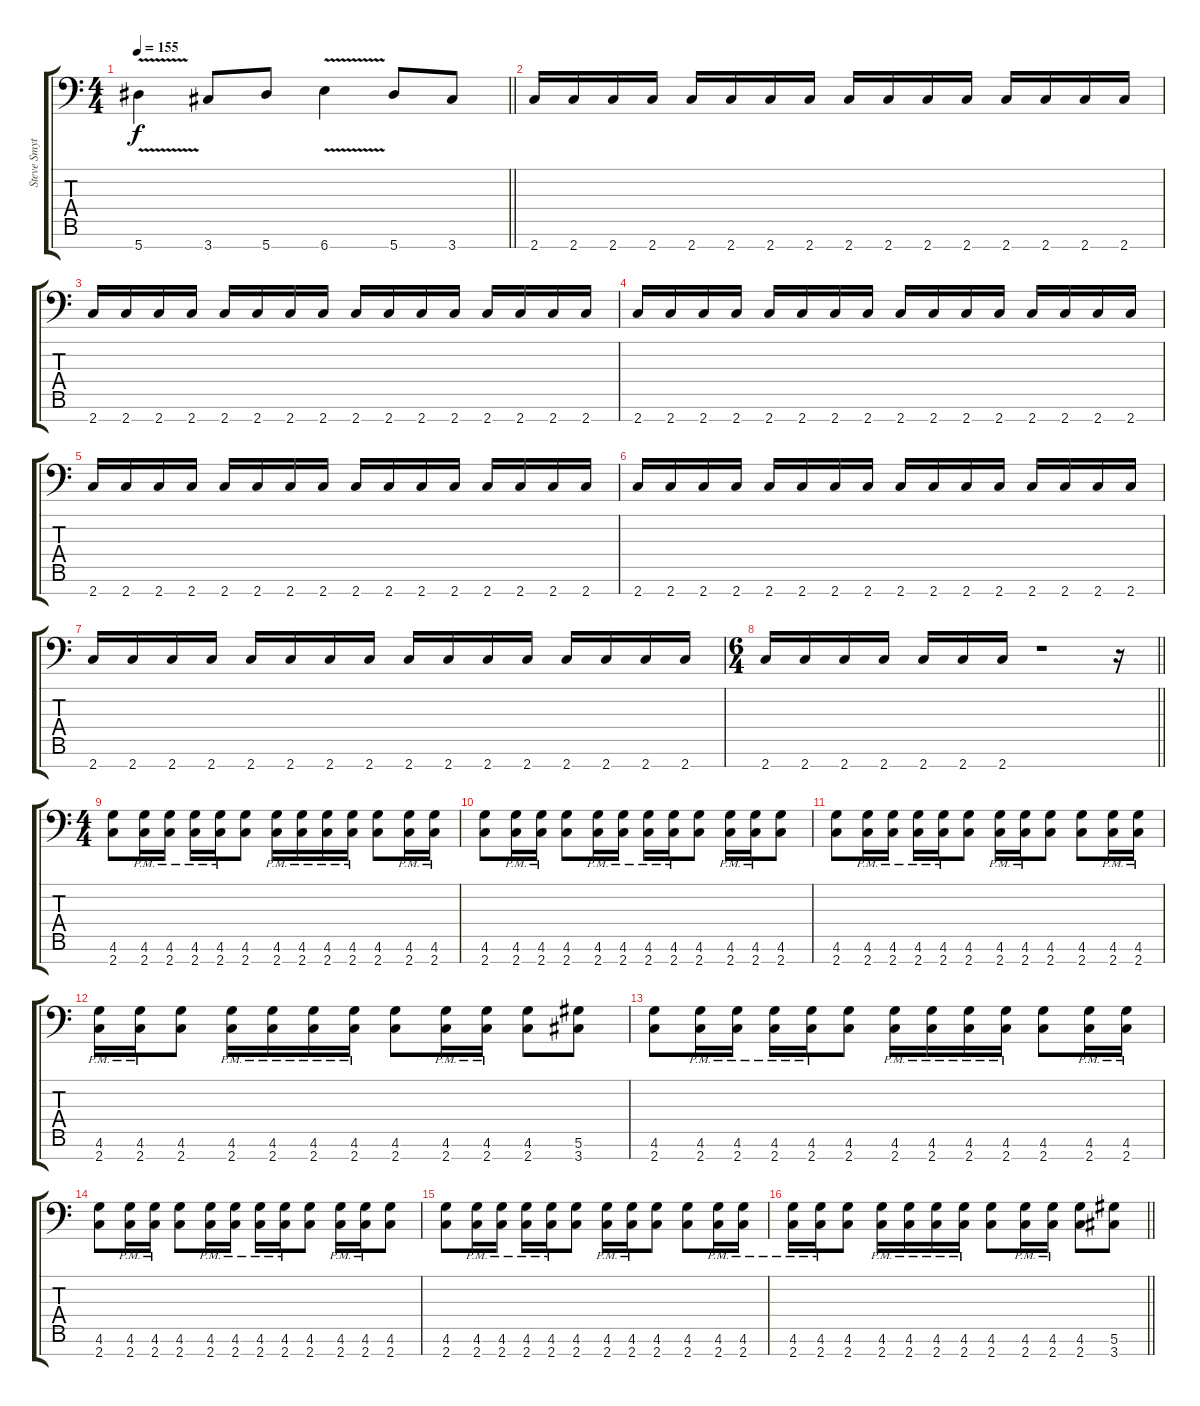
\track ("Steve Smyth" "Steve Smyt") {instrument distortionguitar}
\staff {score tabs}
\tuning (Eb4 Bb3 Gb3 Db3 Ab2 Eb2 Bb1) {hide}
\ts (4 4)
\tempo 155
\clef f4
\barLineRight lightlight
\ks c
5.7{v}.4{dy f} 3.7.8 5.7.8 6.7{v}.4 5.7.8 3.7.8 |
2.7.16 2.7.16 2.7.16 2.7.16 2.7.16 2.7.16 2.7.16 2.7.16 2.7.16 2.7.16 2.7.16 2.7.16 2.7.16 2.7.16 2.7.16 2.7.16 |
2.7.16 2.7.16 2.7.16 2.7.16 2.7.16 2.7.16 2.7.16 2.7.16 2.7.16 2.7.16 2.7.16 2.7.16 2.7.16 2.7.16 2.7.16 2.7.16 |
2.7.16 2.7.16 2.7.16 2.7.16 2.7.16 2.7.16 2.7.16 2.7.16 2.7.16 2.7.16 2.7.16 2.7.16 2.7.16 2.7.16 2.7.16 2.7.16 |
2.7.16 2.7.16 2.7.16 2.7.16 2.7.16 2.7.16 2.7.16 2.7.16 2.7.16 2.7.16 2.7.16 2.7.16 2.7.16 2.7.16 2.7.16 2.7.16 |
2.7.16 2.7.16 2.7.16 2.7.16 2.7.16 2.7.16 2.7.16 2.7.16 2.7.16 2.7.16 2.7.16 2.7.16 2.7.16 2.7.16 2.7.16 2.7.16 |
2.7.16 2.7.16 2.7.16 2.7.16 2.7.16 2.7.16 2.7.16 2.7.16 2.7.16 2.7.16 2.7.16 2.7.16 2.7.16 2.7.16 2.7.16 2.7.16 |
\ts (6 4)
\barLineRight lightlight
2.7.16 2.7.16 2.7.16 2.7.16 2.7.16 2.7.16 2.7.16 r.1 r.16 |
\ts (4 4)
(4.6 2.7).8 (4.6{pm} 2.7{pm}).16 (4.6{pm} 2.7{pm}).16 (4.6{pm} 2.7{pm}).16 (4.6{pm} 2.7{pm}).16 (4.6 2.7).8 (4.6{pm} 2.7{pm}).16 (4.6{pm} 2.7{pm}).16 (4.6{pm} 2.7{pm}).16 (4.6{pm} 2.7{pm}).16 (4.6 2.7).8 (4.6{pm} 2.7{pm}).16 (4.6{pm} 2.7{pm}).16 |
(4.6 2.7).8 (4.6{pm} 2.7{pm}).16 (4.6{pm} 2.7{pm}).16 (4.6 2.7).8 (4.6{pm} 2.7{pm}).16 (4.6{pm} 2.7{pm}).16 (4.6{pm} 2.7{pm}).16 (4.6{pm} 2.7{pm}).16 (4.6 2.7).8 (4.6{pm} 2.7{pm}).16 (4.6{pm} 2.7{pm}).16 (4.6 2.7).8 |
(4.6 2.7).8 (4.6{pm} 2.7{pm}).16 (4.6{pm} 2.7{pm}).16 (4.6{pm} 2.7{pm}).16 (4.6{pm} 2.7{pm}).16 (4.6 2.7).8 (4.6{pm} 2.7{pm}).16 (4.6{pm} 2.7{pm}).16 (4.6 2.7).8 (4.6 2.7).8 (4.6{pm} 2.7{pm}).16 (4.6{pm} 2.7{pm}).16 |
(4.6{pm} 2.7{pm}).16 (4.6{pm} 2.7{pm}).16 (4.6 2.7).8 (4.6{pm} 2.7{pm}).16 (4.6{pm} 2.7{pm}).16 (4.6{pm} 2.7{pm}).16 (4.6{pm} 2.7{pm}).16 (4.6 2.7).8 (4.6{pm} 2.7{pm}).16 (4.6{pm} 2.7{pm}).16 (4.6 2.7).8 (5.6 3.7).8 |
(4.6 2.7).8 (4.6{pm} 2.7{pm}).16 (4.6{pm} 2.7{pm}).16 (4.6{pm} 2.7{pm}).16 (4.6{pm} 2.7{pm}).16 (4.6 2.7).8 (4.6{pm} 2.7{pm}).16 (4.6{pm} 2.7{pm}).16 (4.6{pm} 2.7{pm}).16 (4.6{pm} 2.7{pm}).16 (4.6 2.7).8 (4.6{pm} 2.7{pm}).16 (4.6{pm} 2.7{pm}).16 |
(4.6 2.7).8 (4.6{pm} 2.7{pm}).16 (4.6{pm} 2.7{pm}).16 (4.6 2.7).8 (4.6{pm} 2.7{pm}).16 (4.6{pm} 2.7{pm}).16 (4.6{pm} 2.7{pm}).16 (4.6{pm} 2.7{pm}).16 (4.6 2.7).8 (4.6{pm} 2.7{pm}).16 (4.6{pm} 2.7{pm}).16 (4.6 2.7).8 |
(4.6 2.7).8 (4.6{pm} 2.7{pm}).16 (4.6{pm} 2.7{pm}).16 (4.6{pm} 2.7{pm}).16 (4.6{pm} 2.7{pm}).16 (4.6 2.7).8 (4.6{pm} 2.7{pm}).16 (4.6{pm} 2.7{pm}).16 (4.6 2.7).8 (4.6 2.7).8 (4.6{pm} 2.7{pm}).16 (4.6{pm} 2.7{pm}).16 |
\barLineRight lightlight
(4.6{pm} 2.7{pm}).16 (4.6{pm} 2.7{pm}).16 (4.6 2.7).8 (4.6{pm} 2.7{pm}).16 (4.6{pm} 2.7{pm}).16 (4.6{pm} 2.7{pm}).16 (4.6{pm} 2.7{pm}).16 (4.6 2.7).8 (4.6{pm} 2.7{pm}).16 (4.6{pm} 2.7{pm}).16 (4.6 2.7).8 (5.6 3.7).8
